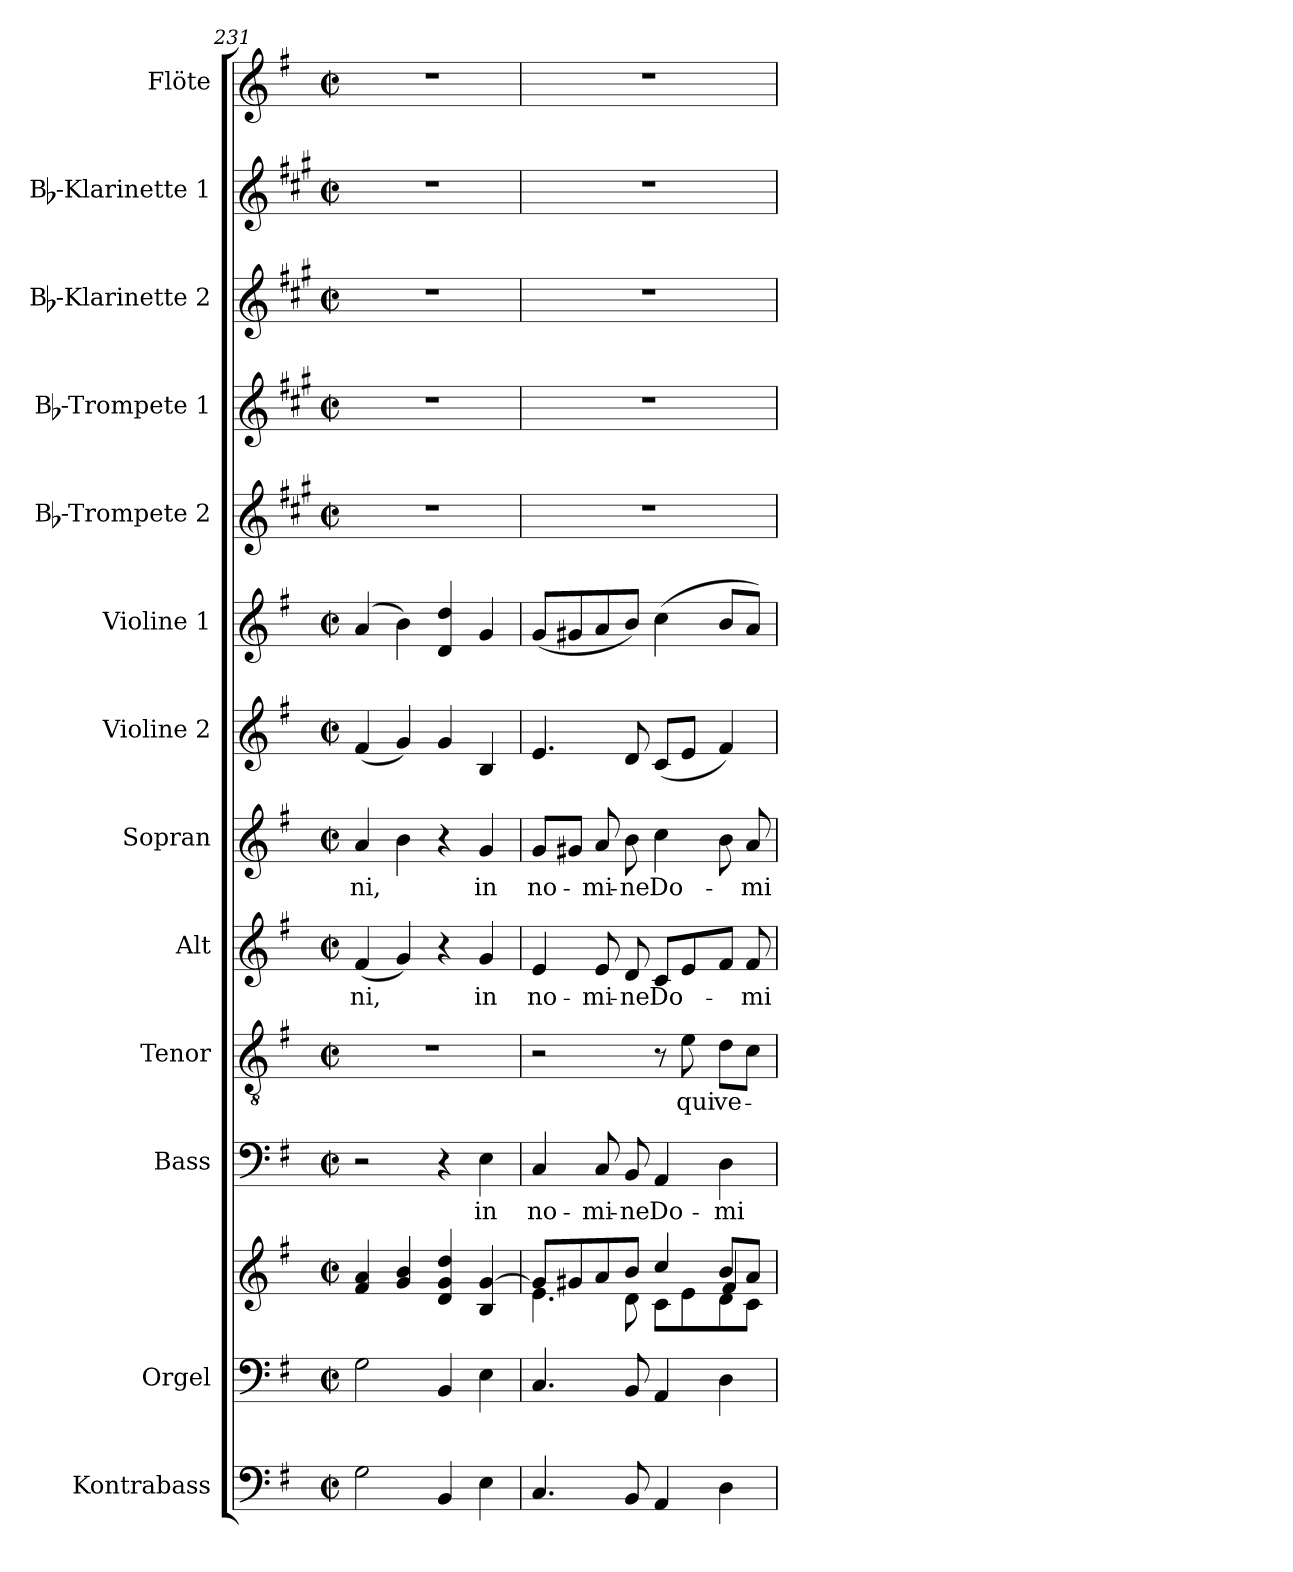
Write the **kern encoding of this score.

**kern	**kern	**kern	**kern	**text	**kern	**text	**kern	**text	**kern	**text	**kern	**kern	**kern	**kern	**kern	**kern	**kern
*part13	*part12	*part12	*part11	*part11	*part10	*part10	*part9	*part9	*part8	*part8	*part7	*part6	*part5	*part4	*part3	*part2	*part1
*staff14	*staff13	*staff12	*staff11	*staff11	*staff10	*staff10	*staff9	*staff9	*staff8	*staff8	*staff7	*staff6	*staff5	*staff4	*staff3	*staff2	*staff1
*I"Kontrabass	*I"Orgel	*	*I"Bass	*	*I"Tenor	*	*I"Alt	*	*I"Sopran	*	*I"Violine 2	*I"Violine 1	*I"Bb-Trompete 2	*I"Bb-Trompete 1	*I"Bb-Klarinette 2	*I"Bb-Klarinette 1	*I"Flöte
*I'Kb.	*I'Org.	*	*I'B.	*	*I'T.	*	*I'A.	*	*I'S.	*	*I'Vl. 2	*I'Vl. 1	*I'Bb Trp. 2	*I'Bb Trp. 1	*I'Bb Kl. 2	*I'Bb Kl. 1	*I'Fl.
!!LO:PB:g=z
*clefF4	*clefF4	*clefG2	*clefF4	*	*clefGv2	*	*clefG2	*	*clefG2	*	*clefG2	*clefG2	*clefG2	*clefG2	*clefG2	*clefG2	*clefG2
*ITrd7c12	*	*	*	*	*	*	*	*	*	*	*	*	*ITrd1c2	*ITrd1c2	*ITrd1c2	*ITrd1c2	*
*k[f#]	*k[f#]	*k[f#]	*k[f#]	*	*k[f#]	*	*k[f#]	*	*k[f#]	*	*k[f#]	*k[f#]	*k[f#]	*k[f#]	*k[f#]	*k[f#]	*k[f#]
*G:	*G:	*G:	*G:	*	*G:	*	*G:	*	*G:	*	*G:	*G:	*G:	*G:	*G:	*G:	*G:
*M2/2	*M2/2	*M2/2	*M2/2	*	*M2/2	*	*M2/2	*	*M2/2	*	*M2/2	*M2/2	*M2/2	*M2/2	*M2/2	*M2/2	*M2/2
*met(c|)	*met(c|)	*met(c|)	*met(c|)	*	*met(c|)	*	*met(c|)	*	*met(c|)	*	*met(c|)	*met(c|)	*met(c|)	*met(c|)	*met(c|)	*met(c|)	*met(c|)
=231	=231	=231	=231	=231	=231	=231	=231	=231	=231	=231	=231	=231	=231	=231	=231	=231	=231
!	!	!	!	!	!	!	!	!LO:LY:b	!	!LO:LY:b	!	!	!	!	!	!	!
2GG\	2G\	4f#/ 4a/	2r	.	1r	.	(<4f#/	-ni,	4a/	-ni,	(<4f#/	(4a/	1r	1r	1r	1r	1r
.	.	4g/ 4b/	.	.	.	.	4g/)	.	4b\	.	4g/)	4b\)	.	.	.	.	.
4BBB/	4BB/	4d/ 4g/ 4dd/	4r	.	.	.	4r	.	4r	.	4g/	4d/ 4dd/	.	.	.	.	.
!	!	!	!	!LO:LY:b	!	!	!	!LO:LY:b	!	!LO:LY:b	!	!	!	!	!	!	!
4EE\	4E\	4B/ [>4g/	4E\	in	.	.	4g/	in	4g/	in	4B/	4g/	.	.	.	.	.
=232	=232	=232	=232	=232	=232	=232	=232	=232	=232	=232	=232	=232	=232	=232	=232	=232	=232
*	*	*^	*	*	*	*	*	*	*	*	*	*	*	*	*	*	*
*	*	*	*^	*	*	*	*	*	*	*	*	*	*	*	*	*	*	*
!	!	!	!	!	!	!LO:LY:b	!	!	!	!LO:LY:b	!	!LO:LY:b	!	!	!	!	!	!	!
4.CC/	4.C/	8g/L]	4.e\	2.ryy	4C/	no-	2r	.	4e/	no-	8g/L	no-	4.e/	(<8g/L	1r	1r	1r	1r	1r
.	.	8g#X/	.	.	.	.	.	.	.	.	8g#X/J	.	.	8g#X/	.	.	.	.	.
!	!	!	!	!	!	!LO:LY:b	!	!	!	!LO:LY:b	!	!LO:LY:b	!	!	!	!	!	!	!
.	.	8a/	.	.	8C/	-mi-	.	.	8e/	-mi-	8a/	-mi-	.	8a/	.	.	.	.	.
!	!	!	!	!	!	!LO:LY:b	!	!	!	!LO:LY:b	!	!LO:LY:b	!	!	!	!	!	!	!
8BBB/	8BB/	8b/J	8d\	.	8BB/	-ne	.	.	8d/	-ne	8b\	-ne	8d/	8b/J)	.	.	.	.	.
!	!	!	!	!	!	!LO:LY:b	!	!	!	!LO:LY:b	!	!LO:LY:b	!	!	!	!	!	!	!
4AAA/	4AA/	4cc/	8c\L	.	4AA/	Do-	8r	.	8c/L	Do-	4cc\	Do-	(<8c/L	(<4cc\	.	.	.	.	.
!	!	!	!	!	!	!	!	!LO:LY:b	!	!	!	!	!	!	!	!	!	!	!
.	.	.	8e\	.	.	.	8e\	qui	8e/	.	.	.	8e/J	.	.	.	.	.	.
!	!	!	!	!	!	!LO:LY:b	!	!LO:LY:b	!	!	!	!	!	!	!	!	!	!	!
4DD\	4D\	8b/L	8d\	4f#/	4D\	-mi-	8d\L	ve-	8f#/J	.	8b\	.	4f#/)	8b/L	.	.	.	.	.
!	!	!	!	!	!	!	!	!	!	!LO:LY:b	!	!LO:LY:b	!	!	!	!	!	!	!
.	.	8a/J	8c\J	.	.	.	8c\J	.	8f#/	-mi-	8a/	-mi-	.	8a/J)	.	.	.	.	.
*	*	*v	*v	*v	*	*	*	*	*	*	*	*	*	*	*	*	*	*	*
=	=	=	=	=	=	=	=	=	=	=	=	=	=	=	=	=	=
*-	*-	*-	*-	*-	*-	*-	*-	*-	*-	*-	*-	*-	*-	*-	*-	*-	*-
